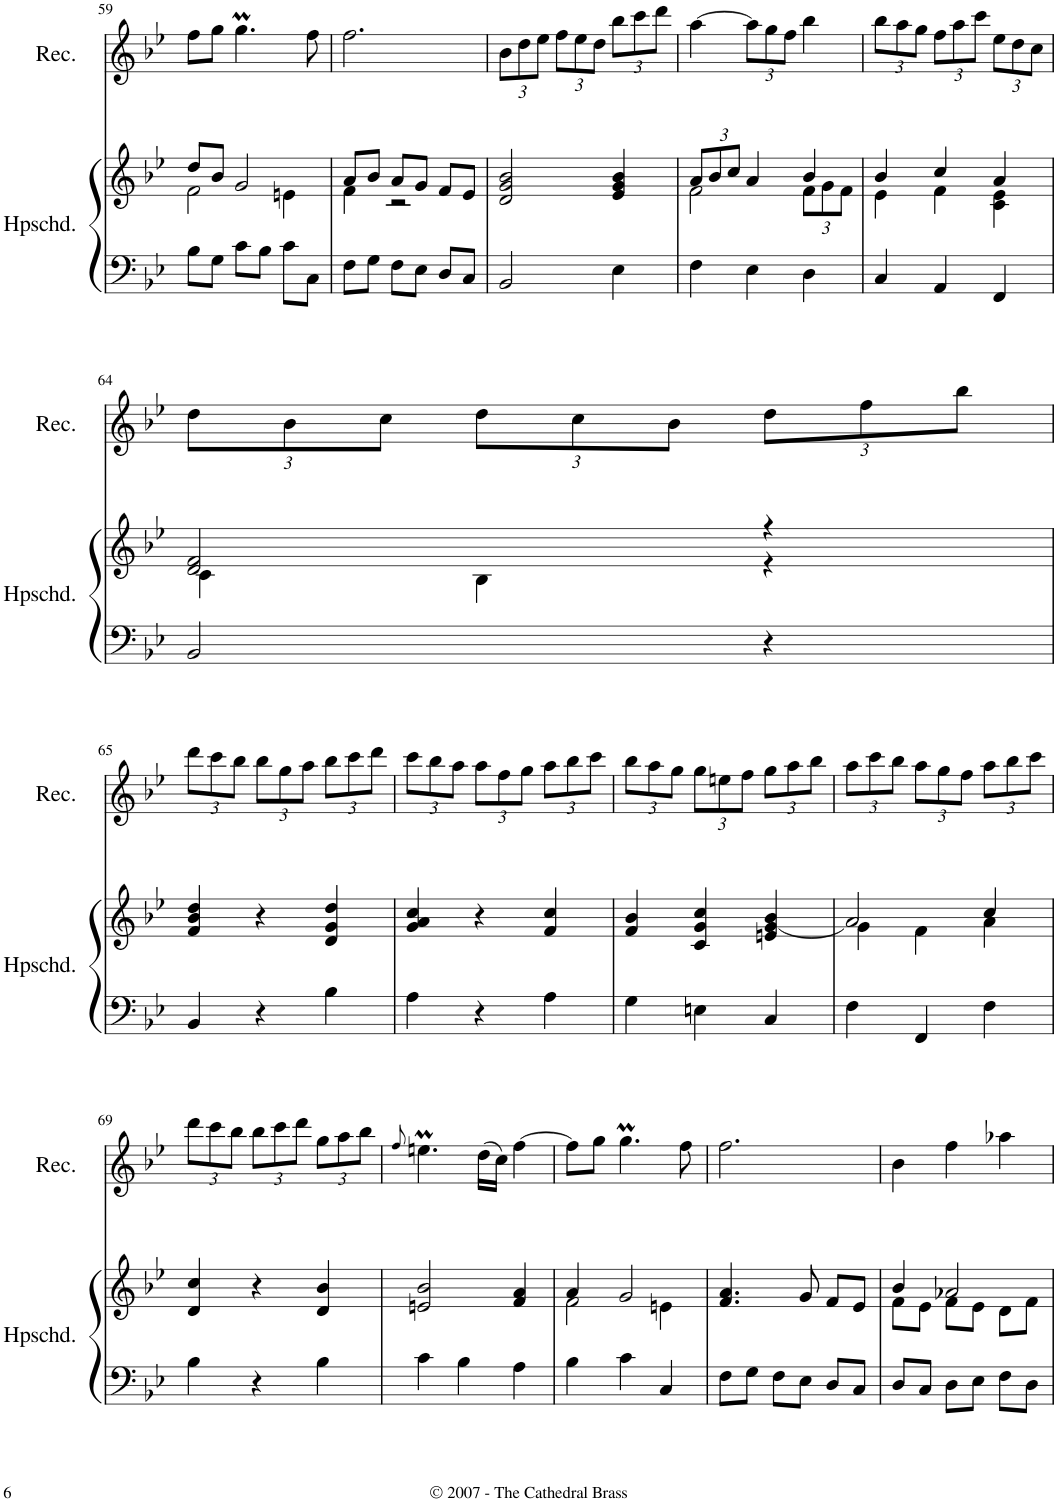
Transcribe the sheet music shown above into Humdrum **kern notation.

**kern	**kern	**kern
*part2	*part2	*part1
*staff3	*staff2	*staff1
*I"Harpsichord	*	*I"Recorder
*I'Hpschd.	*	*I'Rec.
!!LO:PB:g=z
*clefF4	*clefG2	*clefG2
*k[b-e-]	*k[b-e-]	*k[b-e-]
*M3/4	*M3/4	*M3/4
=59	=59	=59
*	*^	*
8B-\L	8dd/L	2f\	8ff\L
8G\J	8b-/J	.	8gg\J
8c\L	2g/	.	4.ggM\
8B-\J	.	.	.
8c\L	.	4en\	.
8C\J	.	.	8ff\
=60	=60	=60	=60
8F\L	8a/L	4f\	2.ff\
8G\J	8b-/J	.	.
8F\L	8a/L	2r	.
8E-\J	8g/J	.	.
8D/L	8f/L	.	.
8C/J	8e-/J	.	.
*	*v	*v	*
=61	=61	=61
*	*	*Xbrackettup
2BB-/	2d/ 2g/ 2b-/	12b-\L
.	.	12dd\
.	.	12ee-\J
.	.	12ff\L
.	.	12ee-\
.	.	12dd\J
4E-\	4e-/ 4g/ 4b-/	12bb-\L
.	.	12ccc\
.	.	12ddd\J
=62	=62	=62
*	*Xbrackettup	*
*	*^	*
4F\	12a/L	2f\	[4aa\
.	12b-/	.	.
.	12cc/J	.	.
4E-\	4a/	.	12aa\L]
.	.	.	12gg\
.	.	.	12ff\J
4D\	4b-/	12f\L	4bb-\
.	.	12g\	.
.	.	12f\J	.
=63	=63	=63	=63
4C/	4b-/	4e-\	12bb-\L
.	.	.	12aa\
.	.	.	12gg\J
4AA/	4cc/	4f\	12ff\L
.	.	.	12aa\
.	.	.	12ccc\J
4FF/	4a/	4c\ 4e-\	12ee-\L
.	.	.	12dd\
.	.	.	12cc\J
!!LO:LB:g=z
=64	=64	=64	=64
2BB-/	2d/ 2f/	4c\	12dd\L
.	.	.	12b-\
.	.	.	12cc\J
.	.	4B-\	12dd\L
.	.	.	12cc\
.	.	.	12b-\J
4r	4r	4r	12dd\L
.	.	.	12ff\
.	.	.	12bb-\J
*	*v	*v	*
!!LO:LB:g=z
=65	=65	=65
4BB-/	4f/ 4b-/ 4dd/	12ddd\L
.	.	12ccc\
.	.	12bb-\J
4r	4r	12bb-\L
.	.	12gg\
.	.	12aa\J
4B-\	4d/ 4g/ 4dd/	12bb-\L
.	.	12ccc\
.	.	12ddd\J
=66	=66	=66
4A\	4g/ 4a/ 4cc/	12ccc\L
.	.	12bb-\
.	.	12aa\J
4r	4r	12aa\L
.	.	12ff\
.	.	12gg\J
4A\	4f/ 4cc/	12aa\L
.	.	12bb-\
.	.	12ccc\J
=67	=67	=67
4G\	4f/ 4b-/	12bb-\L
.	.	12aa\
.	.	12gg\J
4En\	4c/ 4g/ 4cc/	12gg\L
.	.	12een\
.	.	12ff\J
4C/	4en/ [4g/ 4b-/	12gg\L
.	.	12aa\
.	.	12bb-\J
=68	=68	=68
*	*^	*
4F\	4g\]	2a/	12aa\L
.	.	.	12ccc\
.	.	.	12bb-\J
4FF/	4f\	.	12aa\L
.	.	.	12gg\
.	.	.	12ff\J
4F\	4a\	4cc/	12aa\L
.	.	.	12bb-\
.	.	.	12ccc\J
*	*v	*v	*
!!LO:LB:g=z
=69	=69	=69
4B-\	4d/ 4cc/	12ddd\L
.	.	12ccc\
.	.	12bb-\J
4r	4r	12bb-\L
.	.	12ccc\
.	.	12ddd\J
4B-\	4d/ 4b-/	12gg\L
.	.	12aa\
.	.	12bb-\J
=70	=70	=70
.	.	8qff/
4c\	2en/ 2b-/	4.eenm\
4B-\	.	.
.	.	(16dd\LL
.	.	16cc\JJ)
4A\	4f/ 4a/	[4ff\
=71	=71	=71
*	*^	*
4B-\	4a/	2f\	8ff\L]
.	.	.	8gg\J
4c\	2g/	.	4.ggM\
4C/	.	4en\	.
.	.	.	8ff\
*	*v	*v	*
=72	=72	=72
8F\L	4.f/ 4.a/	2.ff\
8G\J	.	.
8F\L	.	.
8E-\J	8g/	.
8D/L	8f/L	.
8C/J	8e-/J	.
=73	=73	=73
*	*^	*
8D/L	4b-/	8f\L	4b-\
8C/J	.	8e-\J	.
8D\L	2a-X/	8f\L	4ff\
8E-\J	.	8e-\J	.
8F\L	.	8d\L	4aa-X\
8D\J	.	8f\J	.
*	*v	*v	*
=	=	=
*-	*-	*-
